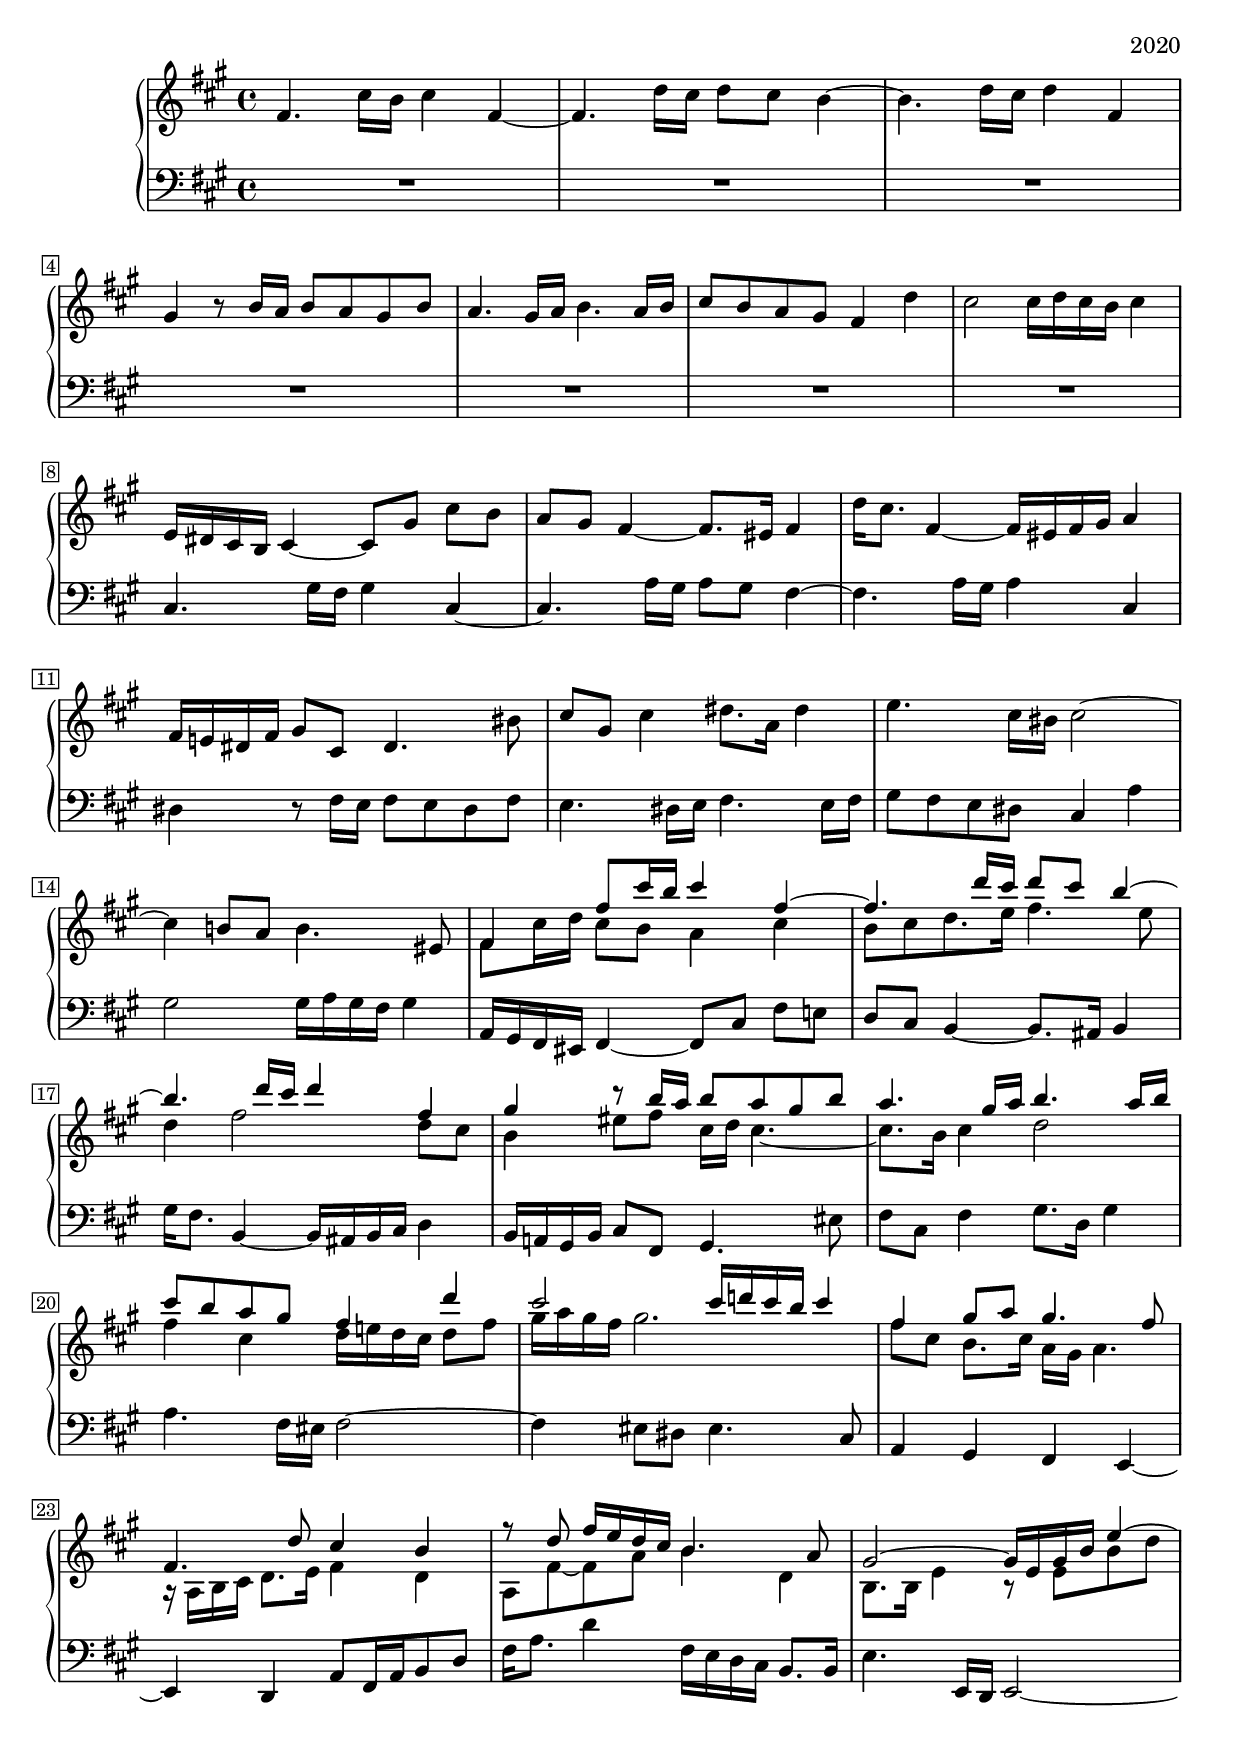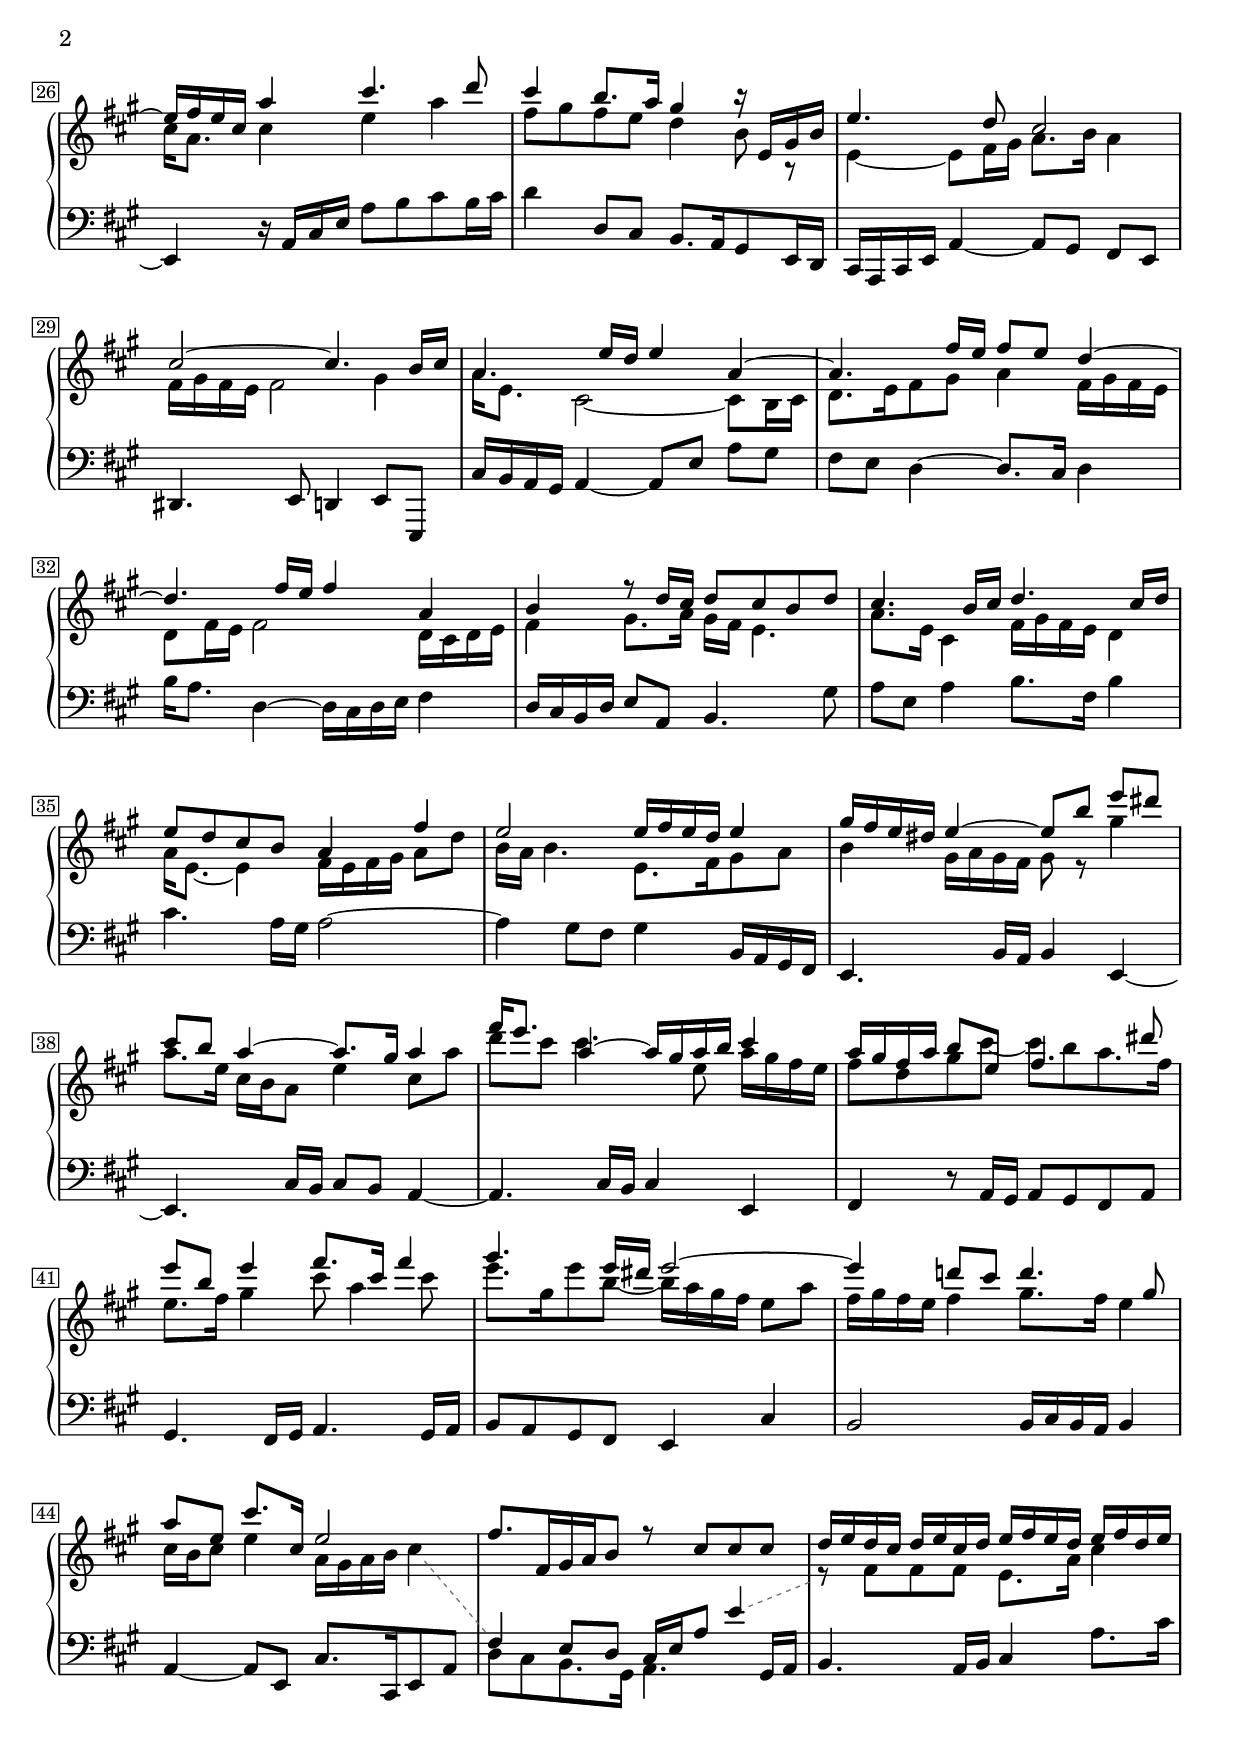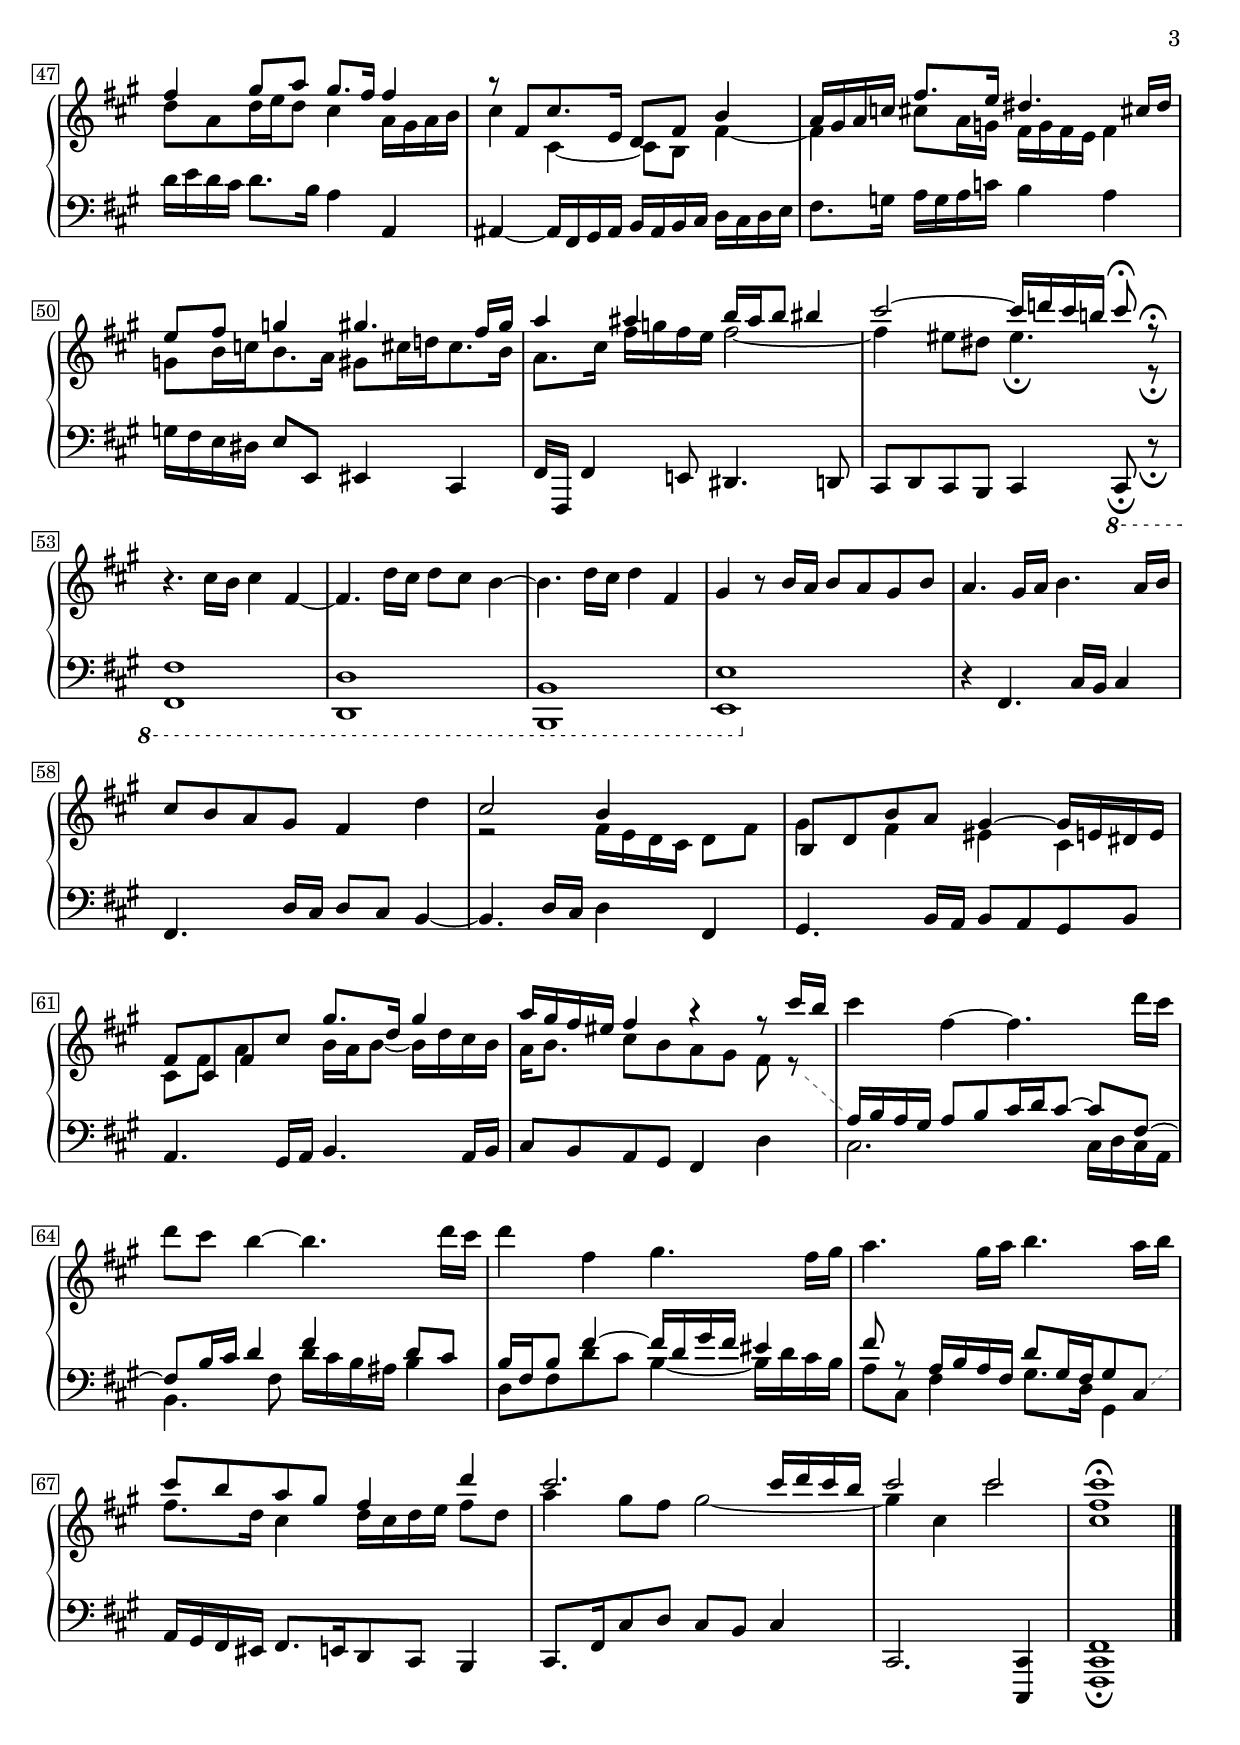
Global = {
  \key fis \minor
  \time 4/4
  \include "../global.ly"
}

grayTextColor = #(x11-color "dimgray")

Soprano = \context Voice = "one" \relative c' {
  \voiceOne
  \stemUp\tieUp
  \override MultiMeasureRest.staff-position = #0
  %1
  | s1*14
  | fis4 fis'8 cis'16 b cis4 fis,~
  | fis4. d'16 cis d8 cis b4~
  | b4. d16 cis d4 fis,
  | gis4 r8 b16 a b8 a gis b
  | a4. gis16 a b4. a16 b
  %20
  | cis8 b a gis fis4 d'
  | cis2 cis16 d cis b cis4
  | fis, gis8 a gis4. fis8
  | fis,4. d'8 cis4 b
  | r8 d fis16 e d cis b4. a8
  %25
  | gis2~ gis16 e gis b e4~
  | e16 fis e cis a'4 cis4. d8
  | cis4 b8. a16 gis4 r16 e, gis b
  | e4. d8 cis2
  | cis~ cis4. b16 cis
  %30
  | a4. e'16 d e4 a,~
  | a4. fis'16 e fis8 e d4~
  | d4. fis16 e fis4 a,
  | b4 r8 d16 cis d8[ cis b d]
  | cis4. b16 cis d4. cis16 d
  %35
  | e8 d cis b a4 fis'
  | e2 e16 fis e d e4
  | gis16 fis e dis e4~ e8 b' e[ dis]
  | cis b a4~ a8. gis16 a4
  | fis'16 e8. a,4~ a16 gis a b cis4
  %40
  | a16 gis fis a b8 e, fis4. dis'8
  | e8 b e4 fis8. cis16 fis4
  | gis4. e16 dis e2~
  | e4 d8 cis d4. gis,8
  | a e cis'8. cis,16 e2
  %45
  | fis8.[ fis,16 gis a b8] r cis cis cis
  | d16 e d cis d e cis d e fis e d e fis d e
  | fis4 gis8 a gis8. fis16 fis4
  | r8 fis,[ cis'8. e,16] d8 fis b4
  | a16 gis a c fis8. e16 dis4. cis!16 dis
  %50
  | e8 fis g4 gis4. fis16 gis
  | a4 ais b16 ais b8 bis4
  | cis2~ cis16 d cis b cis8\fermata r\fermata
    \break
  | \stemNeutral\tieNeutral
    b,4.\rest cis16 b cis4 fis,~
  | fis4. d'16 cis d8 cis b4~
  %55
  | b4. d16 cis d4 fis,
  | gis4 b8\rest b16 a b8 a gis b
  | a4. gis16 a b4. a16 b
  | cis8 b a gis fis4 d'
  | \stemUp\tieUp
    cis2 b4 s
  %60
  | b,8 d b' a gis4~ gis16 e dis e
  | fis8 cis fis cis' gis'8. d16 gis4
  | a16 gis fis eis fis4 r r8 cis'16 b
  | \stemNeutral\tieNeutral
    cis4 fis,~ fis4. d'16 cis
  | d8 cis b4~ b4. d16 cis
  %65
  | d4 fis, gis4. fis16 gis
  | a4. gis16 a b4. a16 b
  | \stemUp\tieUp
    cis8[ b a gis] fis4 d'
  | cis2. cis16 d cis b
  | cis2 cis
  | <cis, fis cis'>1\fermata
    \fine
}

Alto = \context Voice = "two" \relative c' {
  \voiceTwo
  \stemNeutral\tieNeutral
  \mergeDifferentlyDottedOn
  \override VoiceFollower.color = \grayTextColor
  \override VoiceFollower.style = #'dashed-line
  %1
  | fis4. cis'16 b cis4 fis,~
  | fis4. d'16 cis d8 cis b4~
  | b4. d16 cis d4 fis,
  | gis4 b8\rest b16 a b8 a gis b
  %5
  | a4. gis16 a b4. a16 b
  | cis8 b a gis fis4 d'
  | cis2 cis16 d cis b cis4
  | e,16 dis cis b cis4~ cis8 gis' cis[ b]
  | a gis fis4~ fis8. eis16 fis4
  %10
  | d'16 cis8. fis,4~ fis16 eis fis gis a4
  | fis16 e dis fis gis8 cis, dis4. bis'8
  | cis gis cis4 dis8. a16 dis4
  | e4. cis16 bis cis2~
  | cis4 b8 a b4. eis,8
  %15
  | \stemDown\tieDown
    fis8 cis'16 d cis8 b a4 cis
  | b8[ cis d8. e16] fis4. e8
  | d4 fis2 d8 cis
  | b4 eis8 fis cis16 d cis4.~
  | cis8. b16 cis4 d2
  %20
  | fis4 cis d16 e d cis d8 fis
  | gis16 a gis fis gis2.
  | fis8 cis b8. cis16 a gis a4.
  | r16 a, b cis d8. e16 fis4 d
  | a8 fis'~ fis a b4 d,
  %25
  | b8. b16 e4 r8 e b' d
  | cis16 a8. cis4 e a
  | fis8 gis fis e d4 b8 r
  | e,4~ e8 fis16 gis a8. b16 a4
  | fis16 gis fis e fis2 gis4
  %30
  | a16 e8. cis2~ cis8 b16 cis
  | d8.[ e16 fis8 gis] a4 fis16 gis fis e
  | d8 fis16 e fis2 d16 cis d e
  | fis4 gis8. a16 gis fis e4.
  | a8. e16 cis4 fis16 gis fis e d4
  %35
  | a'16 e8.~ e4 fis16 e fis gis a8 d
  | b16 a b4. e,8.[ fis16 gis8 a]
  | b4 gis16 a gis fis gis8 r gis'4
  | a8. e16 cis b a8 e'4 cis8 a'
  | d8 cis cis4. e,8 a16 gis fis e
  %40
  | fis8 d gis cis~ cis[ b a8. fis16]
  | e8. fis16 gis4 cis8 a4 cis8
  | e8.[ gis,16  e'8 b~] b16 a gis fis e8 a
  | fis16 gis fis e fis4 gis8. fis16 e4
  | cis16 b cis8 e4 a,16 gis a b cis4
  %45
  | \showStaffSwitch \change Staff = "lower" \voiceThree
    fis,,4 e8 d cis16 e a8 e'4
  | \showStaffSwitch \change Staff = "upper" \voiceTwo
    r8 fis fis fis e8. a16 cis4
  | d8[ a d16 e d8] cis4 a16 gis a b
  | cis4 cis,~ cis8 b fis'4~
  | fis cis'8 a16 g fis g fis e fis4
  %50
  | g8[ b16 c b8. a16] gis8[ cis16 d cis8. b16]
  | a8. cis16 fis g fis e fis2~
  | fis4 eis8 dis eis4.\fermata r8\fermata
  | s1*6
  %59
  | r2 fis,16 e d cis d8 fis
  | gis4 fis eis cis
  | cis8 fis a4 b16 a b8~ b16 d cis b
  | a b8. cis8[ b a gis] fis r
  | \showStaffSwitch \change Staff = "lower" \voiceThree
    a,16 b a gis a8[ b cis16 d cis8~] cis fis,~
  | fis b16 cis d4 fis d8 cis
  %65
  | b16 fis b8 fis'4~ fis16 d gis fis eis4
  | fis8 r a,16 b a fis d'8[ gis,16 fis gis8 cis,]
  | \showStaffSwitch \change Staff = "upper" \voiceTwo
    fis''8. d16 cis4 d16 cis d e fis8 d
  | a'4 gis8 fis gis2~
  | gis4 cis, cis'2
}

Bass = \context Voice = "four" \relative c {
  \voiceFour
  \stemNeutral\tieNeutral
  \override MultiMeasureRest.staff-position = #0
  \override Rest.staff-position = #0
  %1
  | R1*7
  | cis4. gis'16 fis gis4 cis,~
  | cis4. a'16 gis a8 gis fis4~
  %10
  | fis4. a16 gis a4 cis,
  | dis4 r8 fis16 e fis8 e dis fis
  | e4. dis16 e fis4. e16 fis
  | gis8 fis e dis cis4 a'
  | gis2 gis16 a gis fis gis4
  %15
  | a,16 gis fis eis fis4~ fis8 cis' fis[ e]
  | d cis b4~ b8. ais16 b4
  | gis'16 fis8. b,4~ b16 ais b cis d4
  | b16 a gis b cis8 fis, gis4. eis'8
  | fis8 cis fis4 gis8. d16 gis4
  %20
  | a4. fis16 eis fis2~
  | fis4 eis8 dis eis4. cis8
  | a4 gis fis e~
  | e d a'8[ fis16 a b8 d]
  | fis16 a8. d4 fis,16 e d cis b8. b16
  %25
  | e4. e,16 d e2~
  | e4 r16 a cis e a8[ b cis b16 cis]
  | d4 d,8 cis b8.[ a16 gis8 e16 d]
  | cis a cis e a4~ a8 gis fis[ e]
  | dis4. e8 d4 e8 e,
  %30
  | cis''16 b a gis a4~ a8 e' a[ gis]
  | fis e d4~ d8. cis16 d4
  | b'16 a8. d,4~ d16 cis d e fis4
  | d16 cis b d e8 a, b4. gis'8
  | a e a4 b8. fis16 b4
  %35
  | cis4. a16 gis a2 ~
  | a4 gis8 fis gis4 b,16 a gis fis
  | e4. b'16 a b4 e,~
  | e4. cis'16 b cis8 b a4~
  | a4. cis16 b cis4 e,
  %40
  | fis4 r8 a16 gis a8 gis fis a
  | gis4. fis16 gis a4. gis16 a
  | b8 a gis fis e4 cis'
  | b2 b16 cis b a b4
  | a4~ a8 e cis'8.[ cis,16 e8 a]
  %45
  | \stemDown\tieDown
    d8[ cis b8. gis16] a4. \stemNeutral\tieNeutral gis16 a
  | b4. a16 b cis4 a'8. cis16
  | d16 e d cis d8. b16 a4 a,
  | ais~ ais16 fis gis ais b ais b cis d cis d e
  | fis8. g16 a g a c b4 a
  %50
  | g16 fis e dis e8 e, eis4 cis
  | fis16 fis, fis'4 e8 dis4. d8
  | cis d cis b cis4
    \ottava #-1 cis,8\fermata r\fermata

  | <fis fis'>1
  | <d d'>
  %55
  | <b b'>
  | <e e'>
    \ottava #0
  | r4 fis'4. cis'16 b cis4
  | fis,4. d'16 cis d8 cis b4~
  | b4. d16 cis d4 fis,
  %60
  | gis4. b16 a b8[ a gis b]
  | a4. gis16 a b4. a16 b
  | cis8[ b a gis] fis4 d'
  | \stemDown\tieDown
    cis2. cis16 d cis a
  | b4. fis'8 d'16 cis b ais b4
  %65
  | d,8 fis d' cis b4~ b16 d cis b
  | a8 cis, fis4 gis8. d16 gis,4
  | \stemNeutral\tieNeutral
    a16 gis fis eis fis8.[ e16 d8 cis] b4
  | cis8.[ fis16 cis'8 d] cis b cis4
  | cis,2. <cis, cis'>4
  %70
  | <fis cis' fis>1\fermata
    \fine
}

\score {
  \new PianoStaff
  <<
    \accidentalStyle Score.piano
    \context Staff = "upper" <<
      \set Staff.midiInstrument = #"acoustic grand"
      \Global
      \clef treble
      \Soprano
      \Alto
    >>
    \context Staff = "lower" <<
      \set Staff.midiInstrument = #"acoustic grand"
      \Global
      \clef bass
      \Bass
    >>
  >>
  \header {
    composer = "Andrea Turchetto"
    opus = "2020"
    title = \markup { "Fugue on “The final countdown”" }
    subtitle = ##f
  }
  \layout {
    \context {
      \PianoStaff
      \override Parentheses.font-size = #-2
      \override TextScript.font-shape = #'italic
      \override TextScript.font-size = #-1
    }
  }
  \midi {
    \tempo 4 = 110
  }
}
